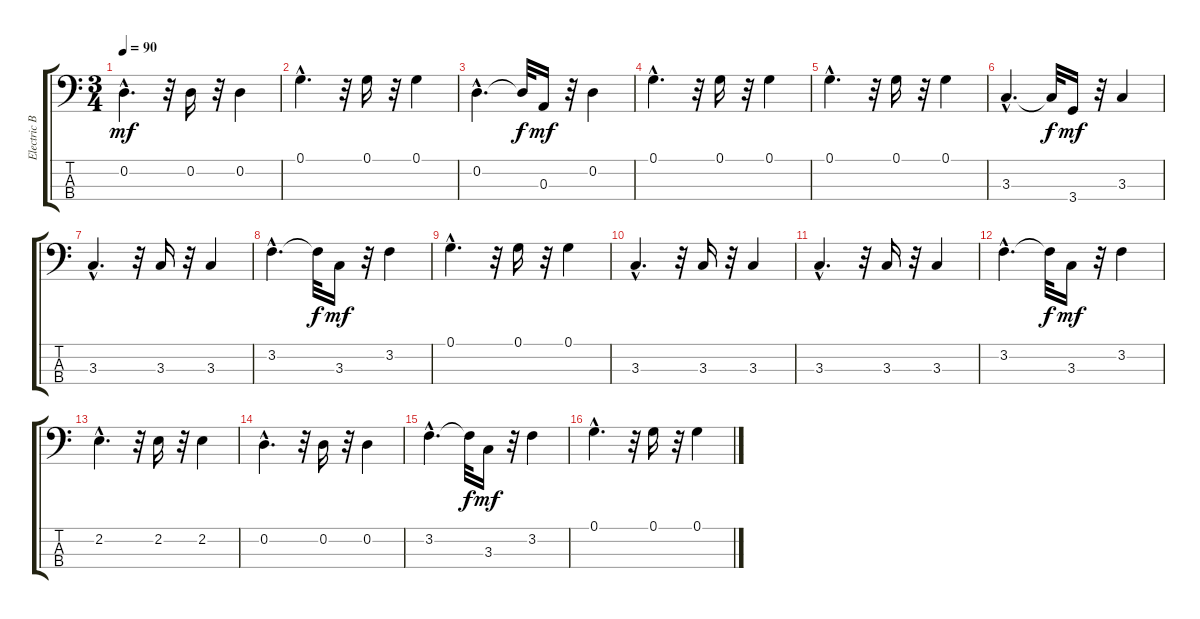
\track ("Electric Bass" "Electric B") {instrument electricbassfinger}
\staff {score tabs}
\tuning (G2 D2 A1 E1) {hide}
\ts (3 4)
\tempo 90
\clef f4
\ks c
0.2{hac}.4{d dy mf} r.32 0.2.16 r.32 0.2.4 |
0.1{hac}.4{d} r.32 0.1.16 r.32 0.1.4 |
0.2{hac}.4{d} 0.2{t}.32{dy f} 0.3.16{dy mf} r.32 0.2.4 |
0.1{hac}.4{d} r.32 0.1.16 r.32 0.1.4 |
0.1{hac}.4{d} r.32 0.1.16 r.32 0.1.4 |
3.3{hac}.4{d} 3.3{t}.32{dy f} 3.4.16{dy mf} r.32 3.3.4 |
3.3{hac}.4{d} r.32 3.3.16 r.32 3.3.4 |
3.2{hac}.4{d} 3.2{t}.32{dy f} 3.3.16{dy mf} r.32 3.2.4 |
0.1{hac}.4{d} r.32 0.1.16 r.32 0.1.4 |
3.3{hac}.4{d} r.32 3.3.16 r.32 3.3.4 |
3.3{hac}.4{d} r.32 3.3.16 r.32 3.3.4 |
3.2{hac}.4{d} 3.2{t}.32{dy f} 3.3.16{dy mf} r.32 3.2.4 |
2.2{hac}.4{d} r.32 2.2.16 r.32 2.2.4 |
0.2{hac}.4{d} r.32 0.2.16 r.32 0.2.4 |
3.2{hac}.4{d} 3.2{t}.32{dy f} 3.3.16{dy mf} r.32 3.2.4 |
0.1{hac}.4{d} r.32 0.1.16 r.32 0.1.4
